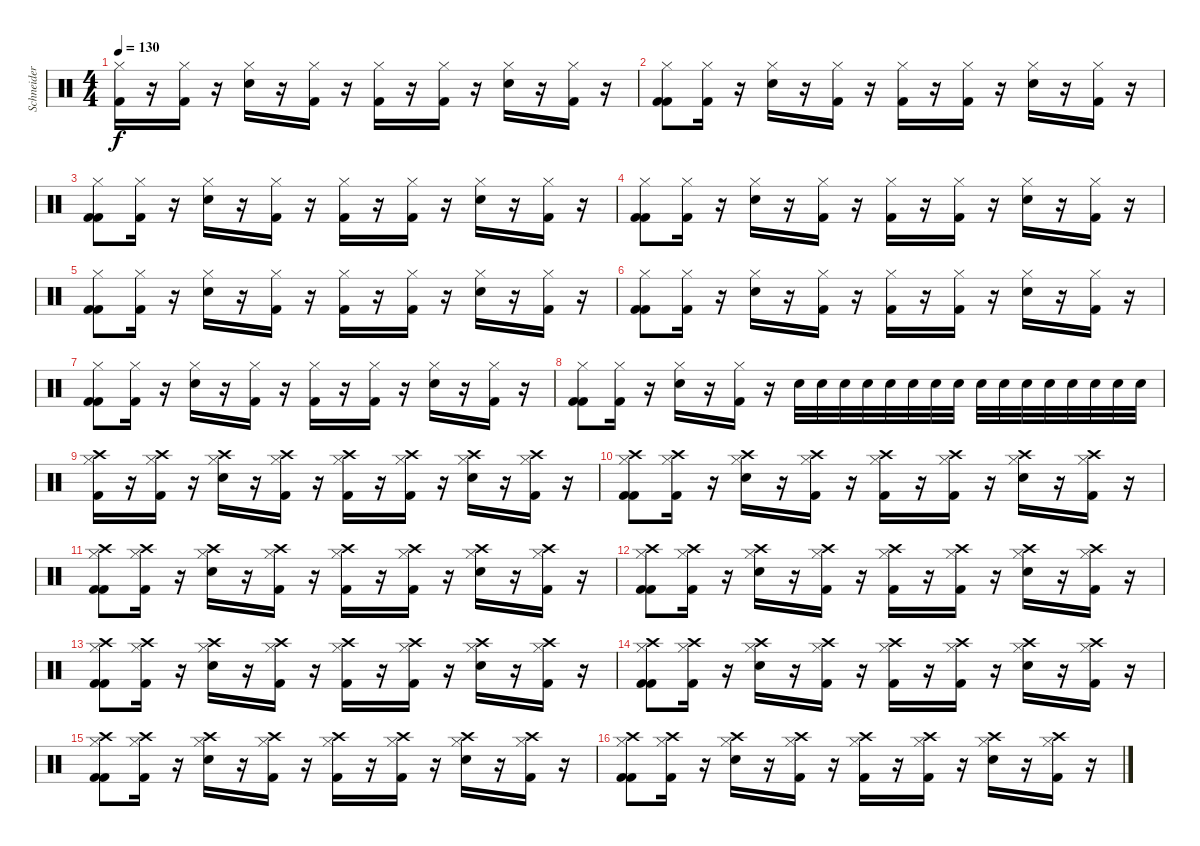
\track ("Schneider" "Schneider") {instrument percussion}
\staff {score}
\articulation defaults
\ts (4 4)
\tempo 130
\clef neutral
\ks c
("Kick (hit) 2" "Hi-Hat (closed)").16{dy f} r.16 ("Kick (hit) 2" "Hi-Hat (closed)").16 r.16 ("Electric Snare (hit)" "Hi-Hat (closed)").16 r.16 ("Kick (hit) 2" "Hi-Hat (closed)").16 r.16 ("Kick (hit) 2" "Hi-Hat (closed)").16 r.16 ("Kick (hit) 2" "Hi-Hat (closed)").16 r.16 ("Electric Snare (hit)" "Hi-Hat (closed)").16 r.16 ("Hi-Hat (closed)" "Kick (hit) 2").16 r.16 |
("Kick (hit) 2" "Kick (hit) 2" "Hi-Hat (closed)").8 ("Kick (hit) 2" "Hi-Hat (closed)").16 r.16 ("Electric Snare (hit)" "Hi-Hat (closed)").16 r.16 ("Kick (hit) 2" "Hi-Hat (closed)").16 r.16 ("Kick (hit) 2" "Hi-Hat (closed)").16 r.16 ("Kick (hit) 2" "Hi-Hat (closed)").16 r.16 ("Electric Snare (hit)" "Hi-Hat (closed)").16 r.16 ("Hi-Hat (closed)" "Kick (hit) 2").16 r.16 |
("Kick (hit) 2" "Kick (hit) 2" "Hi-Hat (closed)").8 ("Kick (hit) 2" "Hi-Hat (closed)").16 r.16 ("Electric Snare (hit)" "Hi-Hat (closed)").16 r.16 ("Kick (hit) 2" "Hi-Hat (closed)").16 r.16 ("Kick (hit) 2" "Hi-Hat (closed)").16 r.16 ("Kick (hit) 2" "Hi-Hat (closed)").16 r.16 ("Electric Snare (hit)" "Hi-Hat (closed)").16 r.16 ("Hi-Hat (closed)" "Kick (hit) 2").16 r.16 |
("Kick (hit) 2" "Kick (hit) 2" "Hi-Hat (closed)").8 ("Kick (hit) 2" "Hi-Hat (closed)").16 r.16 ("Electric Snare (hit)" "Hi-Hat (closed)").16 r.16 ("Kick (hit) 2" "Hi-Hat (closed)").16 r.16 ("Kick (hit) 2" "Hi-Hat (closed)").16 r.16 ("Kick (hit) 2" "Hi-Hat (closed)").16 r.16 ("Electric Snare (hit)" "Hi-Hat (closed)").16 r.16 ("Hi-Hat (closed)" "Kick (hit) 2").16 r.16 |
("Kick (hit) 2" "Kick (hit) 2" "Hi-Hat (closed)").8 ("Kick (hit) 2" "Hi-Hat (closed)").16 r.16 ("Electric Snare (hit)" "Hi-Hat (closed)").16 r.16 ("Kick (hit) 2" "Hi-Hat (closed)").16 r.16 ("Kick (hit) 2" "Hi-Hat (closed)").16 r.16 ("Kick (hit) 2" "Hi-Hat (closed)").16 r.16 ("Electric Snare (hit)" "Hi-Hat (closed)").16 r.16 ("Hi-Hat (closed)" "Kick (hit) 2").16 r.16 |
("Kick (hit) 2" "Kick (hit) 2" "Hi-Hat (closed)").8 ("Kick (hit) 2" "Hi-Hat (closed)").16 r.16 ("Electric Snare (hit)" "Hi-Hat (closed)").16 r.16 ("Kick (hit) 2" "Hi-Hat (closed)").16 r.16 ("Kick (hit) 2" "Hi-Hat (closed)").16 r.16 ("Kick (hit) 2" "Hi-Hat (closed)").16 r.16 ("Electric Snare (hit)" "Hi-Hat (closed)").16 r.16 ("Hi-Hat (closed)" "Kick (hit) 2").16 r.16 |
("Kick (hit) 2" "Kick (hit) 2" "Hi-Hat (closed)").8 ("Kick (hit) 2" "Hi-Hat (closed)").16 r.16 ("Electric Snare (hit)" "Hi-Hat (closed)").16 r.16 ("Kick (hit) 2" "Hi-Hat (closed)").16 r.16 ("Kick (hit) 2" "Hi-Hat (closed)").16 r.16 ("Kick (hit) 2" "Hi-Hat (closed)").16 r.16 ("Electric Snare (hit)" "Hi-Hat (closed)").16 r.16 ("Hi-Hat (closed)" "Kick (hit) 2").16 r.16 |
("Kick (hit) 2" "Kick (hit) 2" "Hi-Hat (closed)").8 ("Kick (hit) 2" "Hi-Hat (closed)").16 r.16 ("Electric Snare (hit)" "Hi-Hat (closed)").16 r.16 ("Kick (hit) 2" "Hi-Hat (closed)").16 r.16 "Electric Snare (hit)".32 "Electric Snare (hit)".32 "Electric Snare (hit)".32 "Electric Snare (hit)".32 "Electric Snare (hit)".32 "Electric Snare (hit)".32 "Electric Snare (hit)".32 "Electric Snare (hit)".32 "Electric Snare (hit)".32 "Electric Snare (hit)".32 "Electric Snare (hit)".32 "Electric Snare (hit)".32 "Electric Snare (hit)".32 "Electric Snare (hit)".32 "Electric Snare (hit)".32 "Electric Snare (hit)".32 |
("Kick (hit) 2" "Hi-Hat (closed)" "Crash high (hit)").16 r.16 ("Kick (hit) 2" "Hi-Hat (closed)" "Crash high (hit)").16 r.16 ("Electric Snare (hit)" "Hi-Hat (closed)" "Crash high (hit)").16 r.16 ("Kick (hit) 2" "Hi-Hat (closed)" "Crash high (hit)").16 r.16 ("Kick (hit) 2" "Hi-Hat (closed)" "Crash high (hit)").16 r.16 ("Kick (hit) 2" "Hi-Hat (closed)" "Crash high (hit)").16 r.16 ("Electric Snare (hit)" "Hi-Hat (closed)" "Crash high (hit)").16 r.16 ("Hi-Hat (closed)" "Kick (hit) 2" "Crash high (hit)").16 r.16 |
("Kick (hit) 2" "Kick (hit) 2" "Hi-Hat (closed)" "Crash high (hit)").8 ("Kick (hit) 2" "Hi-Hat (closed)" "Crash high (hit)").16 r.16 ("Electric Snare (hit)" "Hi-Hat (closed)" "Crash high (hit)").16 r.16 ("Kick (hit) 2" "Hi-Hat (closed)" "Crash high (hit)").16 r.16 ("Kick (hit) 2" "Hi-Hat (closed)" "Crash high (hit)").16 r.16 ("Kick (hit) 2" "Hi-Hat (closed)" "Crash high (hit)").16 r.16 ("Electric Snare (hit)" "Hi-Hat (closed)" "Crash high (hit)").16 r.16 ("Hi-Hat (closed)" "Kick (hit) 2" "Crash high (hit)").16 r.16 |
("Kick (hit) 2" "Kick (hit) 2" "Hi-Hat (closed)" "Crash high (hit)").8 ("Kick (hit) 2" "Hi-Hat (closed)" "Crash high (hit)").16 r.16 ("Electric Snare (hit)" "Hi-Hat (closed)" "Crash high (hit)").16 r.16 ("Kick (hit) 2" "Hi-Hat (closed)" "Crash high (hit)").16 r.16 ("Kick (hit) 2" "Hi-Hat (closed)" "Crash high (hit)").16 r.16 ("Kick (hit) 2" "Hi-Hat (closed)" "Crash high (hit)").16 r.16 ("Electric Snare (hit)" "Hi-Hat (closed)" "Crash high (hit)").16 r.16 ("Hi-Hat (closed)" "Kick (hit) 2" "Crash high (hit)").16 r.16 |
("Kick (hit) 2" "Kick (hit) 2" "Hi-Hat (closed)" "Crash high (hit)").8 ("Kick (hit) 2" "Hi-Hat (closed)" "Crash high (hit)").16 r.16 ("Electric Snare (hit)" "Hi-Hat (closed)" "Crash high (hit)").16 r.16 ("Kick (hit) 2" "Hi-Hat (closed)" "Crash high (hit)").16 r.16 ("Kick (hit) 2" "Hi-Hat (closed)" "Crash high (hit)").16 r.16 ("Kick (hit) 2" "Hi-Hat (closed)" "Crash high (hit)").16 r.16 ("Electric Snare (hit)" "Hi-Hat (closed)" "Crash high (hit)").16 r.16 ("Hi-Hat (closed)" "Kick (hit) 2" "Crash high (hit)").16 r.16 |
("Kick (hit) 2" "Kick (hit) 2" "Hi-Hat (closed)" "Crash high (hit)").8 ("Kick (hit) 2" "Hi-Hat (closed)" "Crash high (hit)").16 r.16 ("Electric Snare (hit)" "Hi-Hat (closed)" "Crash high (hit)").16 r.16 ("Kick (hit) 2" "Hi-Hat (closed)" "Crash high (hit)").16 r.16 ("Kick (hit) 2" "Hi-Hat (closed)" "Crash high (hit)").16 r.16 ("Kick (hit) 2" "Hi-Hat (closed)" "Crash high (hit)").16 r.16 ("Electric Snare (hit)" "Hi-Hat (closed)" "Crash high (hit)").16 r.16 ("Hi-Hat (closed)" "Kick (hit) 2" "Crash high (hit)").16 r.16 |
("Kick (hit) 2" "Kick (hit) 2" "Hi-Hat (closed)" "Crash high (hit)").8 ("Kick (hit) 2" "Hi-Hat (closed)" "Crash high (hit)").16 r.16 ("Electric Snare (hit)" "Hi-Hat (closed)" "Crash high (hit)").16 r.16 ("Kick (hit) 2" "Hi-Hat (closed)" "Crash high (hit)").16 r.16 ("Kick (hit) 2" "Hi-Hat (closed)" "Crash high (hit)").16 r.16 ("Kick (hit) 2" "Hi-Hat (closed)" "Crash high (hit)").16 r.16 ("Electric Snare (hit)" "Hi-Hat (closed)" "Crash high (hit)").16 r.16 ("Hi-Hat (closed)" "Kick (hit) 2" "Crash high (hit)").16 r.16 |
("Kick (hit) 2" "Kick (hit) 2" "Hi-Hat (closed)" "Crash high (hit)").8 ("Kick (hit) 2" "Hi-Hat (closed)" "Crash high (hit)").16 r.16 ("Electric Snare (hit)" "Hi-Hat (closed)" "Crash high (hit)").16 r.16 ("Kick (hit) 2" "Hi-Hat (closed)" "Crash high (hit)").16 r.16 ("Kick (hit) 2" "Hi-Hat (closed)" "Crash high (hit)").16 r.16 ("Kick (hit) 2" "Hi-Hat (closed)" "Crash high (hit)").16 r.16 ("Electric Snare (hit)" "Hi-Hat (closed)" "Crash high (hit)").16 r.16 ("Hi-Hat (closed)" "Kick (hit) 2" "Crash high (hit)").16 r.16 |
("Kick (hit) 2" "Kick (hit) 2" "Hi-Hat (closed)" "Crash high (hit)").8 ("Kick (hit) 2" "Hi-Hat (closed)" "Crash high (hit)").16 r.16 ("Electric Snare (hit)" "Hi-Hat (closed)" "Crash high (hit)").16 r.16 ("Kick (hit) 2" "Hi-Hat (closed)" "Crash high (hit)").16 r.16 ("Kick (hit) 2" "Hi-Hat (closed)" "Crash high (hit)").16 r.16 ("Kick (hit) 2" "Hi-Hat (closed)" "Crash high (hit)").16 r.16 ("Electric Snare (hit)" "Hi-Hat (closed)" "Crash high (hit)").16 r.16 ("Hi-Hat (closed)" "Kick (hit) 2" "Crash high (hit)").16 r.16
